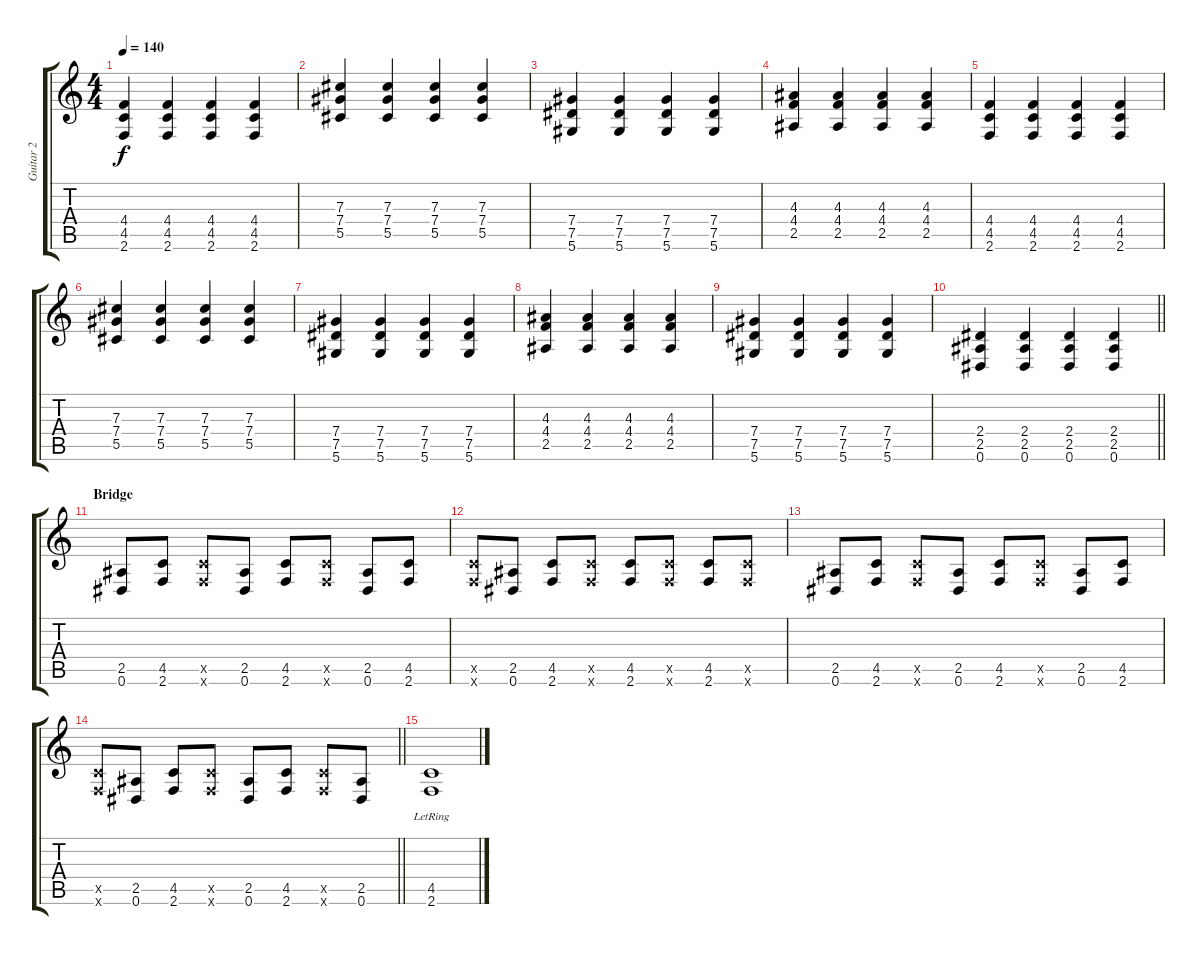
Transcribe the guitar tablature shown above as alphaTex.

\track ("Guitar 2" "Guitar 2") {instrument distortionguitar}
\staff {score tabs}
\tuning (Eb4 Bb3 Gb3 Db3 Ab2 Eb2) {hide}
\ts (4 4)
\tempo 140
\clef g2
\ks c
(4.4 4.5 2.6).4{dy f} (4.4 4.5 2.6).4 (4.4 4.5 2.6).4 (4.4 4.5 2.6).4 |
(7.3 7.4 5.5).4 (7.3 7.4 5.5).4 (7.3 7.4 5.5).4 (7.3 7.4 5.5).4 |
(7.4 7.5 5.6).4 (7.4 7.5 5.6).4 (7.4 7.5 5.6).4 (7.4 7.5 5.6).4 |
(4.3 4.4 2.5).4 (4.3 4.4 2.5).4 (4.3 4.4 2.5).4 (4.3 4.4 2.5).4 |
(4.4 4.5 2.6).4 (4.4 4.5 2.6).4 (4.4 4.5 2.6).4 (4.4 4.5 2.6).4 |
(7.3 7.4 5.5).4 (7.3 7.4 5.5).4 (7.3 7.4 5.5).4 (7.3 7.4 5.5).4 |
(7.4 7.5 5.6).4 (7.4 7.5 5.6).4 (7.4 7.5 5.6).4 (7.4 7.5 5.6).4 |
(4.3 4.4 2.5).4 (4.3 4.4 2.5).4 (4.3 4.4 2.5).4 (4.3 4.4 2.5).4 |
(7.4 7.5 5.6).4 (7.4 7.5 5.6).4 (7.4 7.5 5.6).4 (7.4 7.5 5.6).4 |
\barLineRight lightlight
(2.4 2.5 0.6).4 (2.4 2.5 0.6).4 (2.4 2.5 0.6).4 (2.4 2.5 0.6).4 |
\section ("" "Bridge")
(2.5 0.6).8 (4.5 2.6).8 (4.5{x} 2.6{x}).8 (2.5 0.6).8 (4.5 2.6).8 (4.5{x} 2.6{x}).8 (2.5 0.6).8 (4.5 2.6).8 |
(4.5{x} 2.6{x}).8 (2.5 0.6).8 (4.5 2.6).8 (4.5{x} 2.6{x}).8 (4.5 2.6).8 (4.5{x} 2.6{x}).8 (4.5 2.6).8 (4.5{x} 2.6{x}).8 |
(2.5 0.6).8 (4.5 2.6).8 (4.5{x} 2.6{x}).8 (2.5 0.6).8 (4.5 2.6).8 (4.5{x} 2.6{x}).8 (2.5 0.6).8 (4.5 2.6).8 |
\barLineRight lightlight
(4.5{x} 2.6{x}).8 (2.5 0.6).8 (4.5 2.6).8 (4.5{x} 2.6{x}).8 (2.5 0.6).8 (4.5 2.6).8 (4.5{x} 2.6{x}).8 (2.5 0.6).8 |
(4.5{lr} 2.6).1
